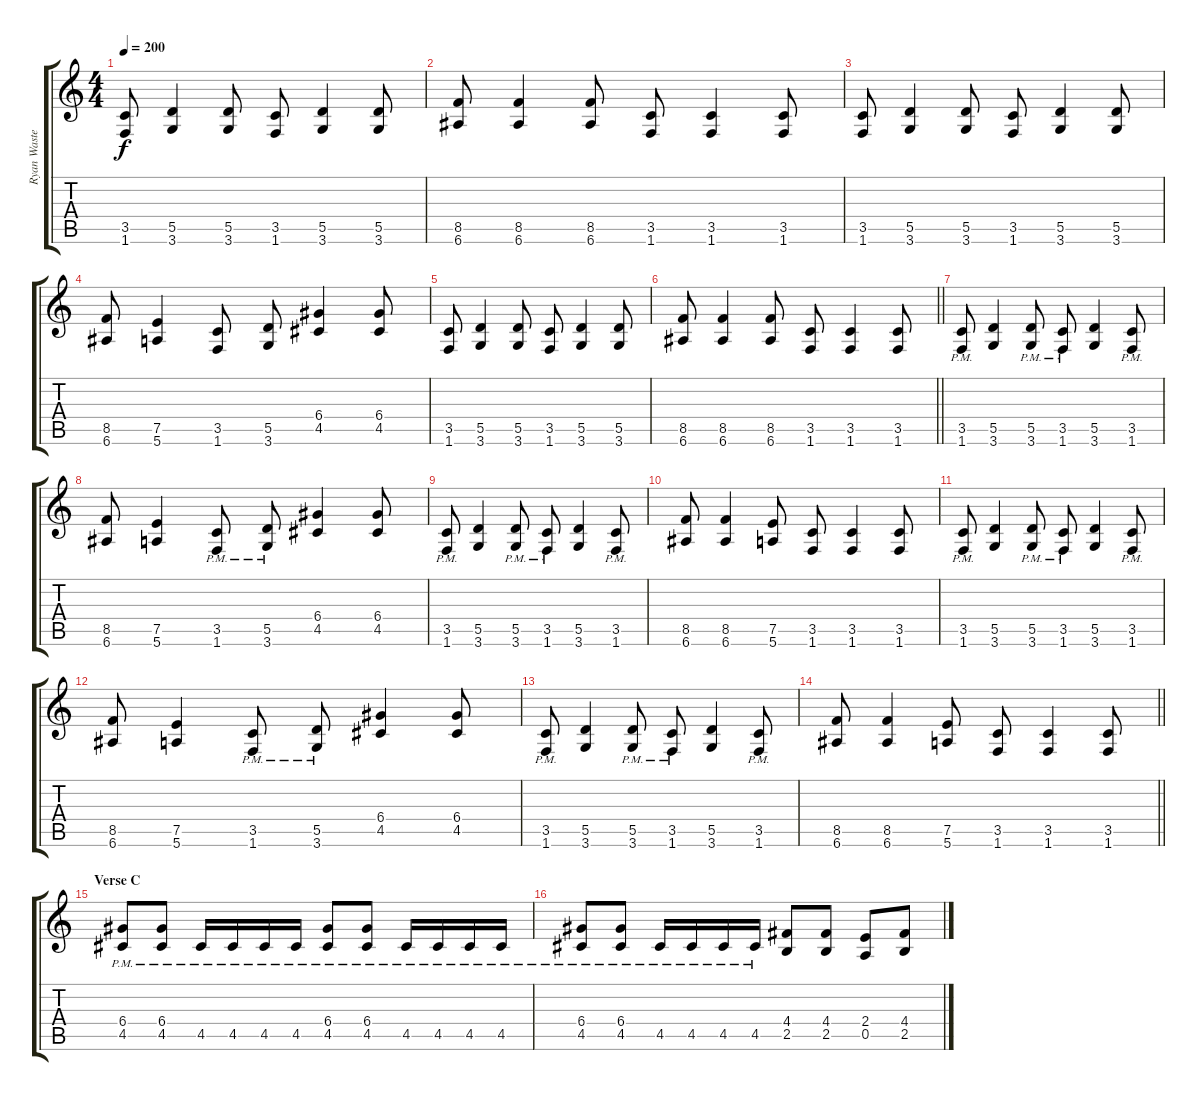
\track ("Ryan Waste (Left)" "Ryan Waste") {instrument distortionguitar}
\staff {score tabs}
\tuning (E4 B3 G3 D3 A2 E2) {hide}
\ts (4 4)
\tempo 200
\clef g2
\ks c
(3.5 1.6).8{dy f} (5.5 3.6).4 (5.5 3.6).8 (3.5 1.6).8 (5.5 3.6).4 (5.5 3.6).8 |
(8.5 6.6).8 (8.5 6.6).4 (8.5 6.6).8 (3.5 1.6).8 (3.5 1.6).4 (3.5 1.6).8 |
(3.5 1.6).8 (5.5 3.6).4 (5.5 3.6).8 (3.5 1.6).8 (5.5 3.6).4 (5.5 3.6).8 |
(8.5 6.6).8 (7.5 5.6).4 (3.5 1.6).8 (5.5 3.6).8 (6.4 4.5).4 (6.4 4.5).8 |
(3.5 1.6).8 (5.5 3.6).4 (5.5 3.6).8 (3.5 1.6).8 (5.5 3.6).4 (5.5 3.6).8 |
\barLineRight lightlight
(8.5 6.6).8 (8.5 6.6).4 (8.5 6.6).8 (3.5 1.6).8 (3.5 1.6).4 (3.5 1.6).8 |
(3.5{pm} 1.6{pm}).8 (5.5 3.6).4 (5.5{pm} 3.6{pm}).8 (3.5{pm} 1.6{pm}).8 (5.5 3.6).4 (3.5{pm} 1.6{pm}).8 |
(8.5 6.6).8 (7.5 5.6).4 (3.5{pm} 1.6{pm}).8 (5.5{pm} 3.6{pm}).8 (6.4 4.5).4 (6.4 4.5).8 |
(3.5{pm} 1.6{pm}).8 (5.5 3.6).4 (5.5{pm} 3.6{pm}).8 (3.5{pm} 1.6{pm}).8 (5.5 3.6).4 (3.5{pm} 1.6{pm}).8 |
(8.5 6.6).8 (8.5 6.6).4 (7.5 5.6).8 (3.5 1.6).8 (3.5 1.6).4 (3.5 1.6).8 |
(3.5{pm} 1.6{pm}).8 (5.5 3.6).4 (5.5{pm} 3.6{pm}).8 (3.5{pm} 1.6{pm}).8 (5.5 3.6).4 (3.5{pm} 1.6{pm}).8 |
(8.5 6.6).8 (7.5 5.6).4 (3.5{pm} 1.6{pm}).8 (5.5{pm} 3.6{pm}).8 (6.4 4.5).4 (6.4 4.5).8 |
(3.5{pm} 1.6{pm}).8 (5.5 3.6).4 (5.5{pm} 3.6{pm}).8 (3.5{pm} 1.6{pm}).8 (5.5 3.6).4 (3.5{pm} 1.6{pm}).8 |
\barLineRight lightlight
(8.5 6.6).8 (8.5 6.6).4 (7.5 5.6).8 (3.5 1.6).8 (3.5 1.6).4 (3.5 1.6).8 |
\section ("" "Verse C")
(6.4{pm} 4.5{pm}).8 (6.4{pm} 4.5{pm}).8 4.5{pm}.16 4.5{pm}.16 4.5{pm}.16 4.5{pm}.16 (6.4{pm} 4.5{pm}).8 (6.4{pm} 4.5{pm}).8 4.5{pm}.16 4.5{pm}.16 4.5{pm}.16 4.5{pm}.16 |
(6.4{pm} 4.5{pm}).8 (6.4{pm} 4.5{pm}).8 4.5{pm}.16 4.5{pm}.16 4.5{pm}.16 4.5{pm}.16 (4.4 2.5).8 (4.4 2.5).8 (2.4 0.5).8 (4.4 2.5).8
